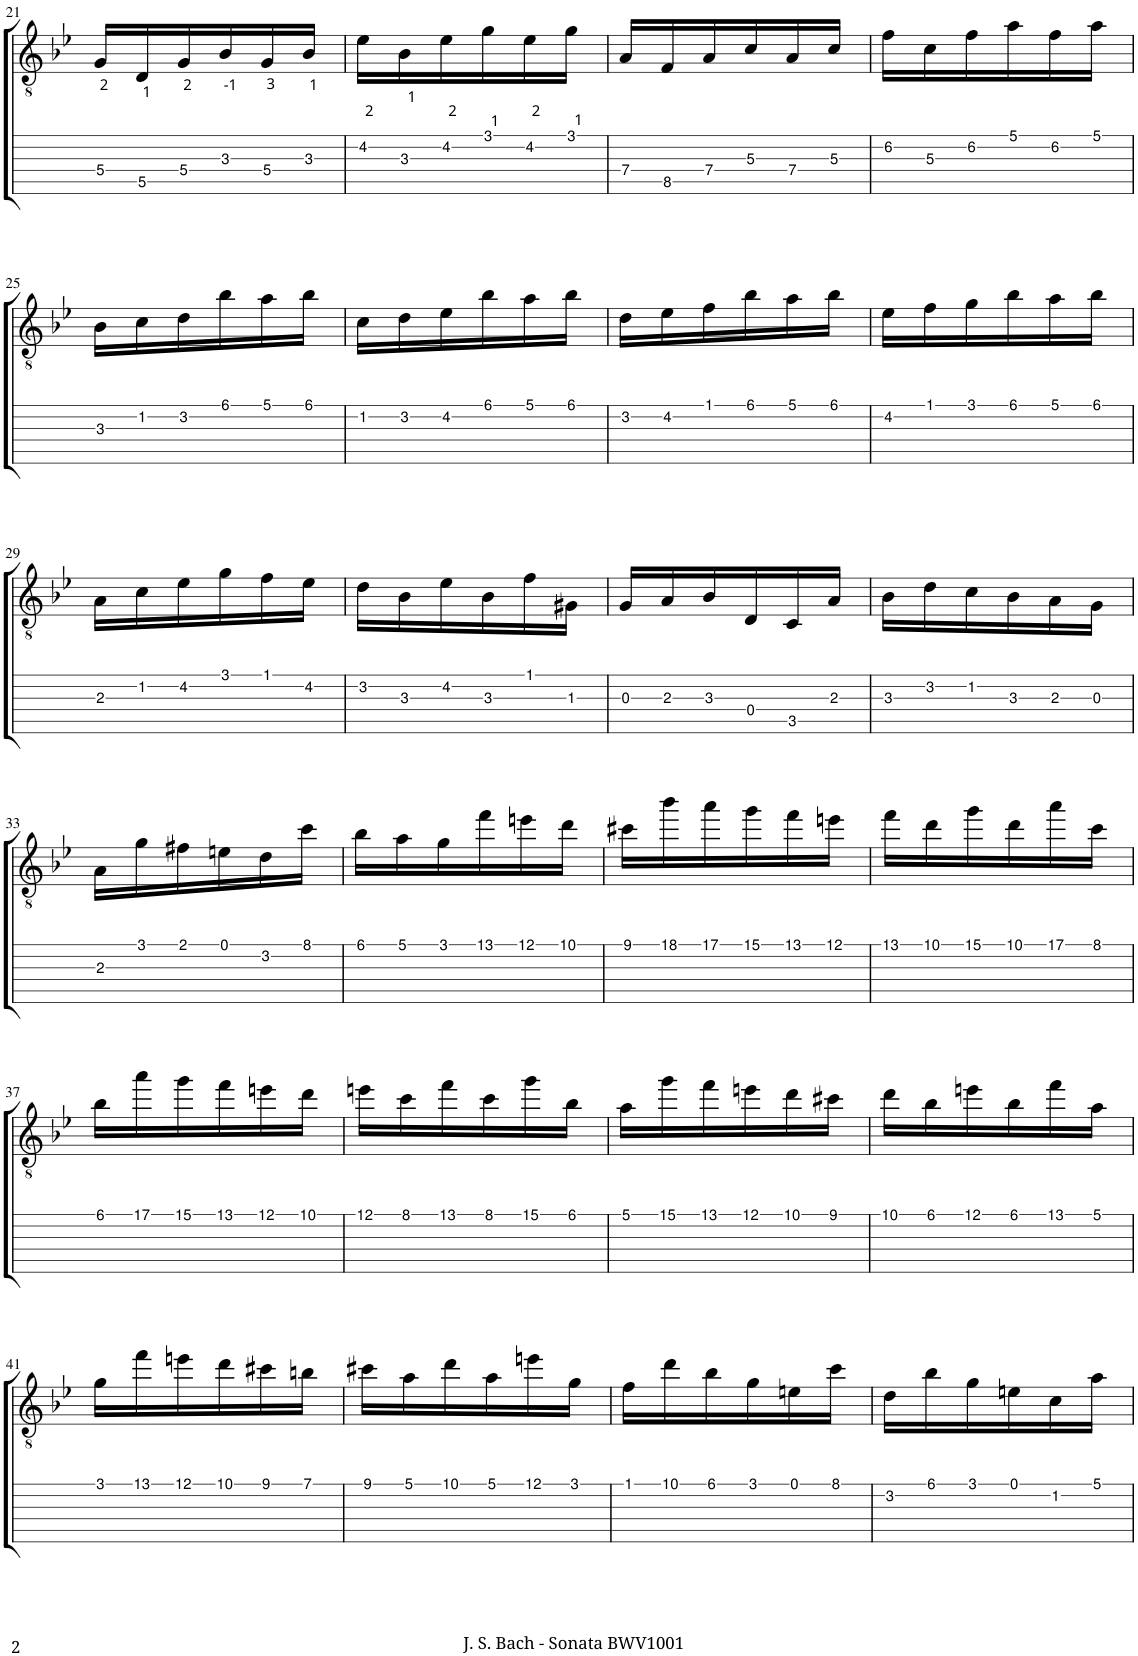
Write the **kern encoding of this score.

**kern	**kern
*part1	*part1
*staff2	*staff1
*I"Electric Guitar	*
*I'El. Guit.	*
!!LO:PB:g=z
*	*clefGv2
*k[b-e-]	*k[b-e-]
*M3/8	*M3/8
=21	=21
16GLL	16G/LL
16D	16D/
16G	16G/
16B-	16B-/
16G	16G/
16B-JJ	16B-/JJ
=22	=22
16e-LL	16e-<\LL
16B-	16B-<\
16e-	16e-<\
16g	16g<\
16e-	16e-<\
16gJJ	16g<\JJ
=23	=23
16ALL	16A/LL
16F	16F/
16A	16A/
16c	16c/
16A	16A/
16cJJ	16c/JJ
=24	=24
16fLL	16f\LL
16c	16c\
16f	16f\
16a	16a\
16f	16f\
16aJJ	16a\JJ
!!LO:LB:g=z
=25	=25
16B-LL	16B-\LL
16c	16c\
16d	16d\
16b-	16b-\
16a	16a\
16b-JJ	16b-\JJ
=26	=26
16cLL	16c\LL
16d	16d\
16e-	16e-\
16b-	16b-\
16a	16a\
16b-JJ	16b-\JJ
=27	=27
16dLL	16d\LL
16e-	16e-\
16f	16f\
16b-	16b-\
16a	16a\
16b-JJ	16b-\JJ
=28	=28
16e-LL	16e-\LL
16f	16f\
16g	16g\
16b-	16b-\
16a	16a\
16b-JJ	16b-\JJ
!!LO:LB:g=z
=29	=29
16ALL	16A\LL
16c	16c\
16e-	16e-\
16g	16g\
16f	16f\
16e-JJ	16e-\JJ
=30	=30
16dLL	16d\LL
16B-	16B-\
16e-	16e-\
16B-	16B-\
16f	16f\
16G#XJJ	16G#X\JJ
=31	=31
16GLL	16G/LL
16A	16A/
16B-	16B-/
16D	16D/
16C	16C/
16AJJ	16A/JJ
=32	=32
16B-LL	16B-\LL
16d	16d\
16c	16c\
16B-	16B-\
16A	16A\
16GJJ	16G\JJ
!!LO:LB:g=z
=33	=33
16ALL	16A\LL
16g	16g\
16f#X	16f#X\
16en	16en\
16d	16d\
16ccJJ	16cc\JJ
=34	=34
16b-LL	16b-\LL
16a	16a\
16g	16g\
16ff	16ff\
16een	16een\
16ddJJ	16dd\JJ
=35	=35
16cc#XLL	16cc#X\LL
16bb-	16bb-\
16aa	16aa\
16gg	16gg\
16ff	16ff\
16eenJJ	16een\JJ
=36	=36
16ffLL	16ff\LL
16dd	16dd\
16gg	16gg\
16dd	16dd\
16aa	16aa\
16ccJJ	16cc\JJ
!!LO:LB:g=z
=37	=37
16b-LL	16b-\LL
16aa	16aa\
16gg	16gg\
16ff	16ff\
16een	16een\
16ddJJ	16dd\JJ
=38	=38
16eenLL	16een\LL
16cc	16cc\
16ff	16ff\
16cc	16cc\
16gg	16gg\
16b-JJ	16b-\JJ
=39	=39
16aLL	16a\LL
16gg	16gg\
16ff	16ff\
16een	16een\
16dd	16dd\
16cc#XJJ	16cc#X\JJ
=40	=40
16ddLL	16dd\LL
16b-	16b-\
16een	16een\
16b-	16b-\
16ff	16ff\
16aJJ	16a\JJ
!!LO:LB:g=z
=41	=41
16gLL	16g\LL
16ff	16ff\
16een	16een\
16dd	16dd\
16cc#X	16cc#X\
16bnJJ	16bn\JJ
=42	=42
16cc#XLL	16cc#X\LL
16a	16a\
16dd	16dd\
16a	16a\
16een	16een\
16gJJ	16g\JJ
=43	=43
16fLL	16f\LL
16dd	16dd\
16b-	16b-\
16g	16g\
16en	16en\
16ccJJ	16cc\JJ
=44	=44
16dLL	16d\LL
16b-	16b-\
16g	16g\
16en	16en\
16c	16c\
16aJJ	16a\JJ
=	=
*-	*-
